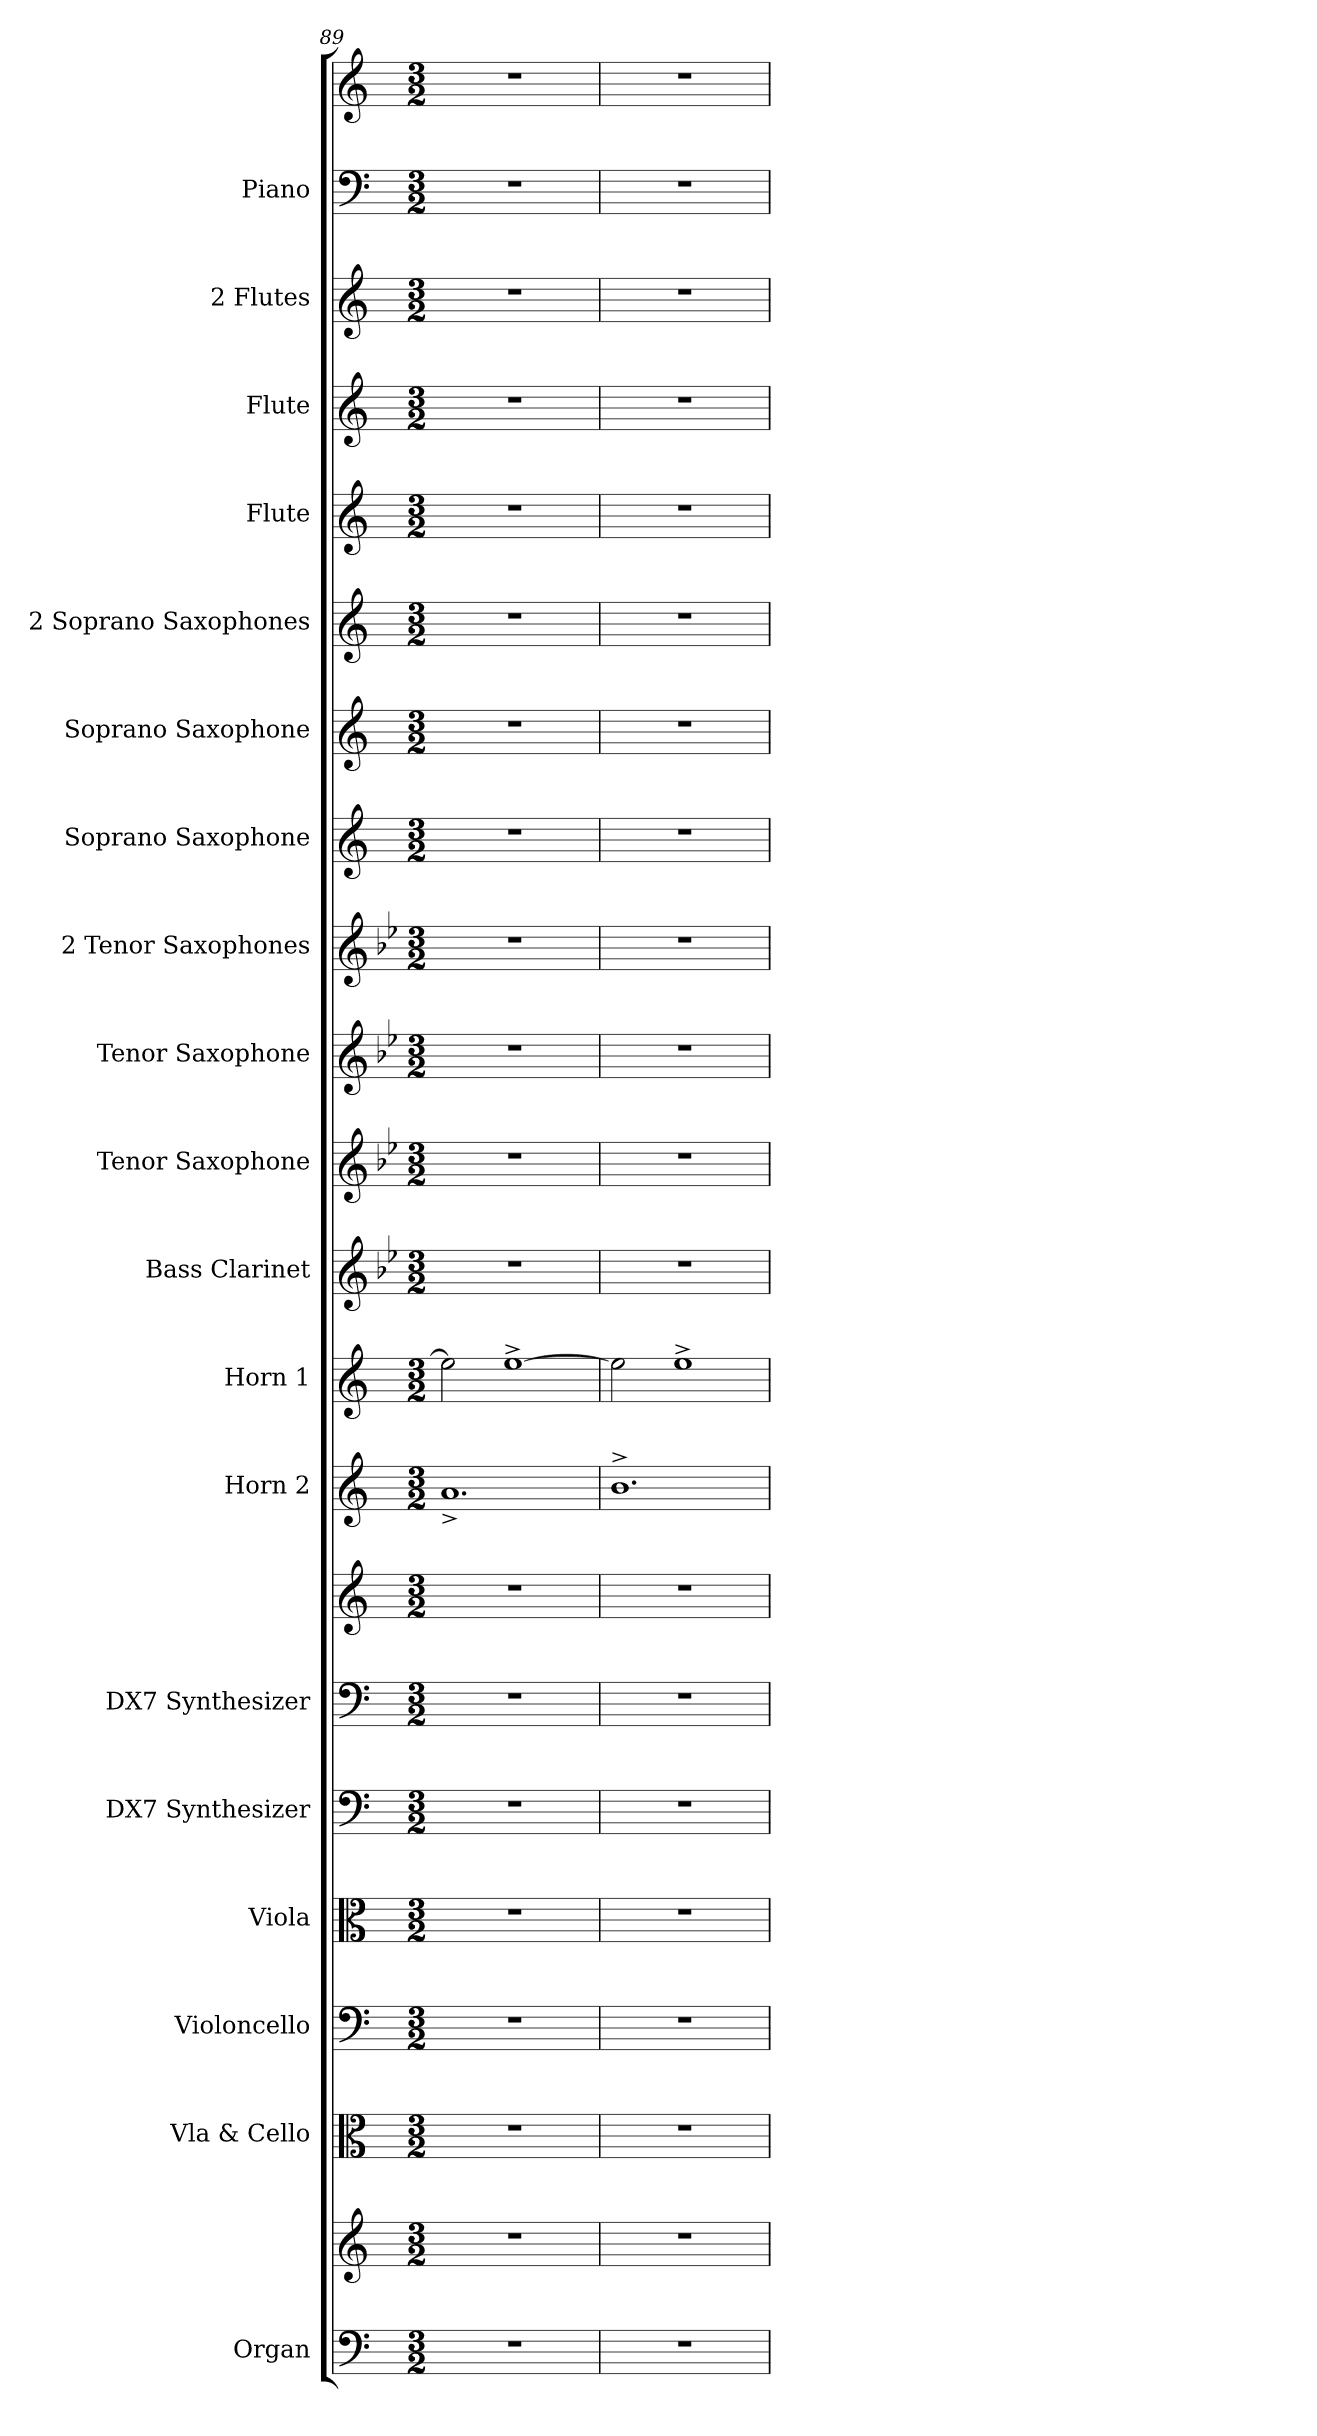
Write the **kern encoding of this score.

**kern	**kern	**kern	**kern	**kern	**kern	**kern	**kern	**kern	**kern	**kern	**kern	**kern	**kern	**kern	**kern	**kern	**kern	**kern	**kern	**kern	**kern
*part19	*part19	*part18	*part17	*part16	*part15	*part14	*part14	*part13	*part12	*part11	*part10	*part9	*part8	*part7	*part6	*part5	*part4	*part3	*part2	*part1	*part1
*staff22	*staff21	*staff20	*staff19	*staff18	*staff17	*staff16	*staff15	*staff14	*staff13	*staff12	*staff11	*staff10	*staff9	*staff8	*staff7	*staff6	*staff5	*staff4	*staff3	*staff2	*staff1
*I"Organ	*	*I"Vla &amp; Cello	*I"Violoncello	*I"Viola	*I"DX7 Synthesizer	*I"DX7 Synthesizer	*	*I"Horn 2	*I"Horn 1	*I"Bass Clarinet	*I"Tenor Saxophone	*I"Tenor Saxophone	*I"2 Tenor Saxophones	*I"Soprano Saxophone	*I"Soprano Saxophone	*I"2 Soprano Saxophones	*I"Flute	*I"Flute	*I"2 Flutes	*I"Piano	*
*I'Org.	*	*I'Vla &amp; Cello	*	*I'Vla	*I'DX7	*I'DX7	*	*I'Hn 2	*I'Hn 1	*I'B. Cl.	*I'Tenor 2	*I'Tenor 1	*I'2 Tenors	*I'Sop 2	*I'Sop 1	*I'2 Sops	*I'Fl 2	*I'Fl 1	*I'2 Fls	*I'Pno.	*
*clefF4	*clefG2	*clefC3	*clefF4	*clefC3	*clefF4	*clefF4	*clefG2	*clefG2	*clefG2	*clefG2	*clefG2	*clefG2	*clefG2	*clefG2	*clefG2	*clefG2	*clefG2	*clefG2	*clefG2	*clefF4	*clefG2
*	*	*	*	*	*	*	*	*ITrd4c7	*ITrd4c7	*ITrd8c14	*ITrd8c14	*ITrd8c14	*ITrd8c14	*ITrd1c2	*ITrd1c2	*ITrd1c2	*	*	*	*	*
*k[]	*k[]	*k[]	*k[]	*k[]	*k[]	*k[]	*k[]	*k[b-]	*k[b-]	*k[b-e-]	*k[b-e-]	*k[b-e-]	*k[b-e-]	*k[b-e-]	*k[b-e-]	*k[b-e-]	*k[]	*k[]	*k[]	*k[]	*k[]
*M3/2	*M3/2	*M3/2	*M3/2	*M3/2	*M3/2	*M3/2	*M3/2	*M3/2	*M3/2	*M3/2	*M3/2	*M3/2	*M3/2	*M3/2	*M3/2	*M3/2	*M3/2	*M3/2	*M3/2	*M3/2	*M3/2
=89	=89	=89	=89	=89	=89	=89	=89	=89	=89	=89	=89	=89	=89	=89	=89	=89	=89	=89	=89	=89	=89
1.r	1.r	1.r	1.r	1.r	1.r	1.r	1.r	1.d^	2a\]	1.r	1.r	1.r	1.r	1.r	1.r	1.r	1.r	1.r	1.r	1.r	1.r
.	.	.	.	.	.	.	.	.	[1a^	.	.	.	.	.	.	.	.	.	.	.	.
!!LO:LB:g=z
=90	=90	=90	=90	=90	=90	=90	=90	=90	=90	=90	=90	=90	=90	=90	=90	=90	=90	=90	=90	=90	=90
1.r	1.r	1.r	1.r	1.r	1.r	1.r	1.r	1.e^	2a\]	1.r	1.r	1.r	1.r	1.r	1.r	1.r	1.r	1.r	1.r	1.r	1.r
.	.	.	.	.	.	.	.	.	1a^	.	.	.	.	.	.	.	.	.	.	.	.
=	=	=	=	=	=	=	=	=	=	=	=	=	=	=	=	=	=	=	=	=	=
*-	*-	*-	*-	*-	*-	*-	*-	*-	*-	*-	*-	*-	*-	*-	*-	*-	*-	*-	*-	*-	*-
